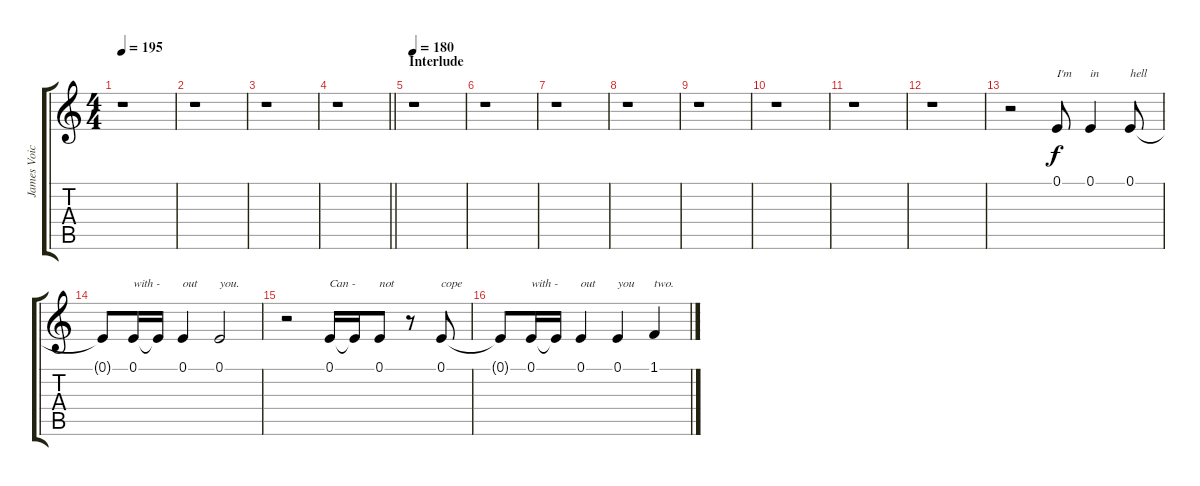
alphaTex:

\track ("James Voice" "James Voic") {instrument lead8bassandlead}
\staff {score tabs}
\tuning (E4 B3 G3 D3 A2 E2) {hide}
\ts (4 4)
\tempo 195
\clef g2
\ks c
r.1{dy f} |
r.1 |
r.1 |
\barLineRight lightlight
r.1 |
\section ("" "Interlude")
\tempo 180
r.1 |
r.1 |
r.1 |
r.1 |
r.1 |
r.1 |
r.1 |
r.1 |
r.2 0.1.8{txt "I'm"} 0.1.4{txt "in"} 0.1.8{txt "hell"} |
0.1{t}.8 0.1.16{txt "with -"} 0.1{t}.16 0.1.4{txt "out"} 0.1.2{txt "you."} |
r.2 0.1.16{txt "Can -"} 0.1{t}.16 0.1.8{txt "not"} r.8 0.1.8{txt "cope"} |
0.1{t}.8 0.1.16{txt "with -"} 0.1{t}.16 0.1.4{txt "out"} 0.1.4{txt "you"} 1.1.4{txt "two."}
